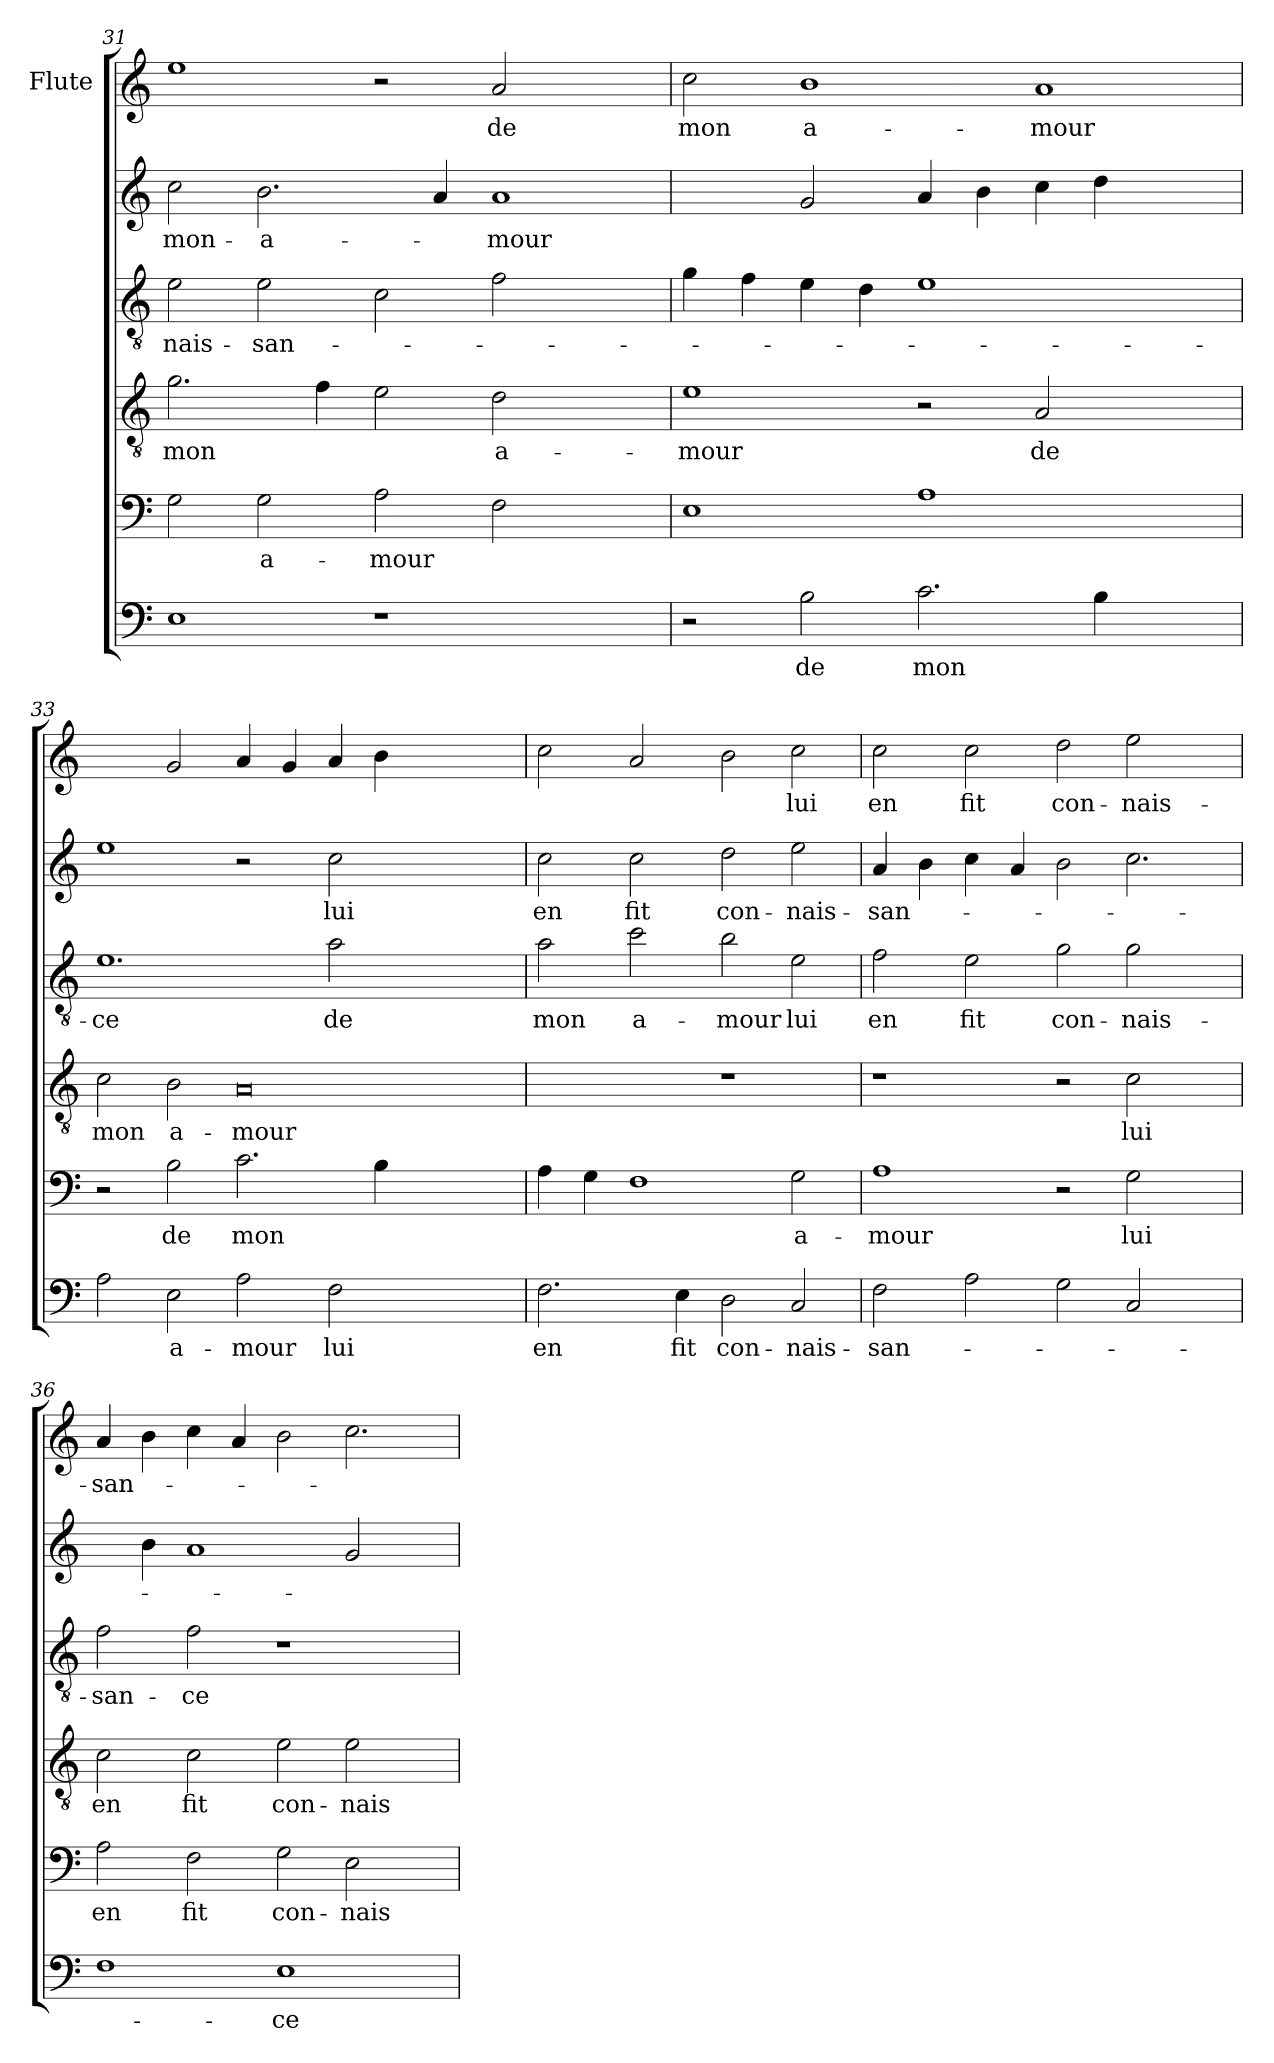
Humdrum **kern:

**kern	**text	**kern	**text	**kern	**text	**kern	**text	**kern	**text	**kern	**text
*part6	*part6	*part5	*part5	*part4	*part4	*part3	*part3	*part2	*part2	*part1	*part1
*staff6	*staff6	*staff5	*staff5	*staff4	*staff4	*staff3	*staff3	*staff2	*staff2	*staff1	*staff1
*	*	*	*	*	*	*	*	*	*	*I"Flute	*
*clefF4	*	*clefF4	*	*clefGv2	*	*clefGv2	*	*clefG2	*	*clefG2	*
*k[]	*	*k[]	*	*k[]	*	*k[]	*	*k[]	*	*k[]	*
*C:	*	*C:	*	*C:	*	*C:	*	*C:	*	*C:	*
=31	=31	=31	=31	=31	=31	=31	=31	=31	=31	=31	=31
!	!	!	!	!	!LO:LY:b	!	!LO:LY:b	!	!LO:LY:b	!	!
1E	.	2G\	.	2.g\	mon	2e\	-nais-	2cc\	mon-	1ee	.
!	!	!	!LO:LY:b	!	!	!	!LO:LY:b	!	!LO:LY:b	!	!
.	.	2G\	a-	.	.	2e\	-san-	2.b\	-a-	.	.
.	.	.	.	4f\	.	.	.	.	.	.	.
!	!	!	!LO:LY:b	!	!	!	!	!	!	!	!
1r	.	2A\	-mour	2e\	.	2c\	.	.	.	2r	.
.	.	.	.	.	.	.	.	4a/	.	.	.
!	!	!	!	!	!LO:LY:b	!	!	!	!LO:LY:b	!	!LO:LY:b
.	.	2F\	.	2d\	a-	2f\	.	1a	-mour	2a/	de
2ryy	.	2ryy	.	2ryy	.	2ryy	.	.	.	2ryy	.
=32	=32	=32	=32	=32	=32	=32	=32	=32	=32	=32	=32
!	!	!	!	!	!LO:LY:b	!	!	!	!	!	!LO:LY:b
2r	.	1E	.	1e	-mour	4g\	.	2a/yy	.	2cc\	mon
.	.	.	.	.	.	4f\	.	.	.	.	.
!	!LO:LY:b	!	!	!	!	!	!	!	!	!	!LO:LY:b
2B\	de	.	.	.	.	4e\	.	2g/	.	1b	a-
.	.	.	.	.	.	4d\	.	.	.	.	.
!	!LO:LY:b	!	!	!	!	!	!	!	!	!	!
2.c\	mon	1A	.	2r	.	1e	.	4a/	.	.	.
.	.	.	.	.	.	.	.	4b\	.	.	.
!	!	!	!	!	!LO:LY:b	!	!	!	!	!	!LO:LY:b
.	.	.	.	2A/	de	.	.	4cc\	.	1a	-mour
4B\	.	.	.	.	.	.	.	4dd\	.	.	.
2ryy	.	2ryy	.	2ryy	.	2ryy	.	2ryy	.	.	.
!!LO:PB:g=z
=33	=33	=33	=33	=33	=33	=33	=33	=33	=33	=33	=33
!	!	!	!	!	!LO:LY:b	!	!LO:LY:b	!	!	!	!
2A\	.	2r	.	2c\	mon	1.e	-ce	1ee	.	2a/yy	.
!	!LO:LY:b	!	!LO:LY:b	!	!LO:LY:b	!	!	!	!	!	!
2E\	a-	2B\	de	2B\	a-	.	.	.	.	2g/	.
!	!LO:LY:b	!	!LO:LY:b	!	!LO:LY:b	!	!	!	!	!	!
2A\	-mour	2.c\	mon	0A	-mour	.	.	2r	.	4a/	.
.	.	.	.	.	.	.	.	.	.	4g/	.
!	!LO:LY:b	!	!	!	!	!	!LO:LY:b	!	!LO:LY:b	!	!
2F\	lui	.	.	.	.	2a\	de	2cc\	lui	4a/	.
.	.	4B\	.	.	.	.	.	.	.	4b\	.
1ryy	.	1ryy	.	.	.	1ryy	.	1ryy	.	1ryy	.
=34	=34	=34	=34	=34	=34	=34	=34	=34	=34	=34	=34
!	!LO:LY:b	!	!	!	!	!	!LO:LY:b	!	!LO:LY:b	!	!
2.F\	en	4A\	.	1Ayy	.	2a\	mon	2cc\	en	2cc\	.
.	.	4G\	.	.	.	.	.	.	.	.	.
!	!	!	!	!	!	!	!LO:LY:b	!	!LO:LY:b	!	!
.	.	1F	.	.	.	2cc\	a-	2cc\	fit	2a/	.
!	!LO:LY:b	!	!	!	!	!	!	!	!	!	!
4E\	fit	.	.	.	.	.	.	.	.	.	.
!	!LO:LY:b	!	!	!	!	!	!LO:LY:b	!	!LO:LY:b	!	!
2D\	con-	.	.	1r	.	2b\	-mour	2dd\	con-	2b\	.
!	!LO:LY:b	!	!LO:LY:b	!	!	!	!LO:LY:b	!	!LO:LY:b	!	!LO:LY:b
2C/	-nais-	2G\	a-	.	.	2e\	lui	2ee\	-nais-	2cc\	lui
=35	=35	=35	=35	=35	=35	=35	=35	=35	=35	=35	=35
!	!LO:LY:b	!	!LO:LY:b	!	!	!	!LO:LY:b	!	!LO:LY:b	!	!LO:LY:b
2F\	-san-	1A	-mour	1r	.	2f\	en	4a/	-san-	2cc\	en
.	.	.	.	.	.	.	.	4b\	.	.	.
!	!	!	!	!	!	!	!LO:LY:b	!	!	!	!LO:LY:b
2A\	.	.	.	.	.	2e\	fit	4cc\	.	2cc\	fit
.	.	.	.	.	.	.	.	4a/	.	.	.
!	!	!	!	!	!	!	!LO:LY:b	!	!	!	!LO:LY:b
2G\	.	2r	.	2r	.	2g\	con-	2b\	.	2dd\	con-
!	!	!	!LO:LY:b	!	!LO:LY:b	!	!LO:LY:b	!	!	!	!LO:LY:b
2C/	.	2G\	lui	2c\	lui	2g\	-nais-	2.cc\	.	2ee\	-nais-
4ryy	.	4ryy	.	4ryy	.	4ryy	.	.	.	4ryy	.
=36	=36	=36	=36	=36	=36	=36	=36	=36	=36	=36	=36
!	!	!	!LO:LY:b	!	!LO:LY:b	!	!LO:LY:b	!	!	!	!LO:LY:b
1F	.	2A\	en	2c\	en	2f\	-san-	4cc\yy	.	4a/	-san-
.	.	.	.	.	.	.	.	4b\	.	4b\	.
!	!	!	!LO:LY:b	!	!LO:LY:b	!	!LO:LY:b	!	!	!	!
.	.	2F\	fit	2c\	fit	2f\	-ce	1a	.	4cc\	.
.	.	.	.	.	.	.	.	.	.	4a/	.
!	!LO:LY:b	!	!LO:LY:b	!	!LO:LY:b	!	!	!	!	!	!
1E	-ce	2G\	con-	2e\	con-	1r	.	.	.	2b\	.
!	!	!	!LO:LY:b	!	!LO:LY:b	!	!	!	!	!	!
.	.	2E\	-nais-	2e\	-nais-	.	.	2g/	.	2.cc\	.
4ryy	.	4ryy	.	4ryy	.	4ryy	.	4ryy	.	.	.
=	=	=	=	=	=	=	=	=	=	=	=
*-	*-	*-	*-	*-	*-	*-	*-	*-	*-	*-	*-
